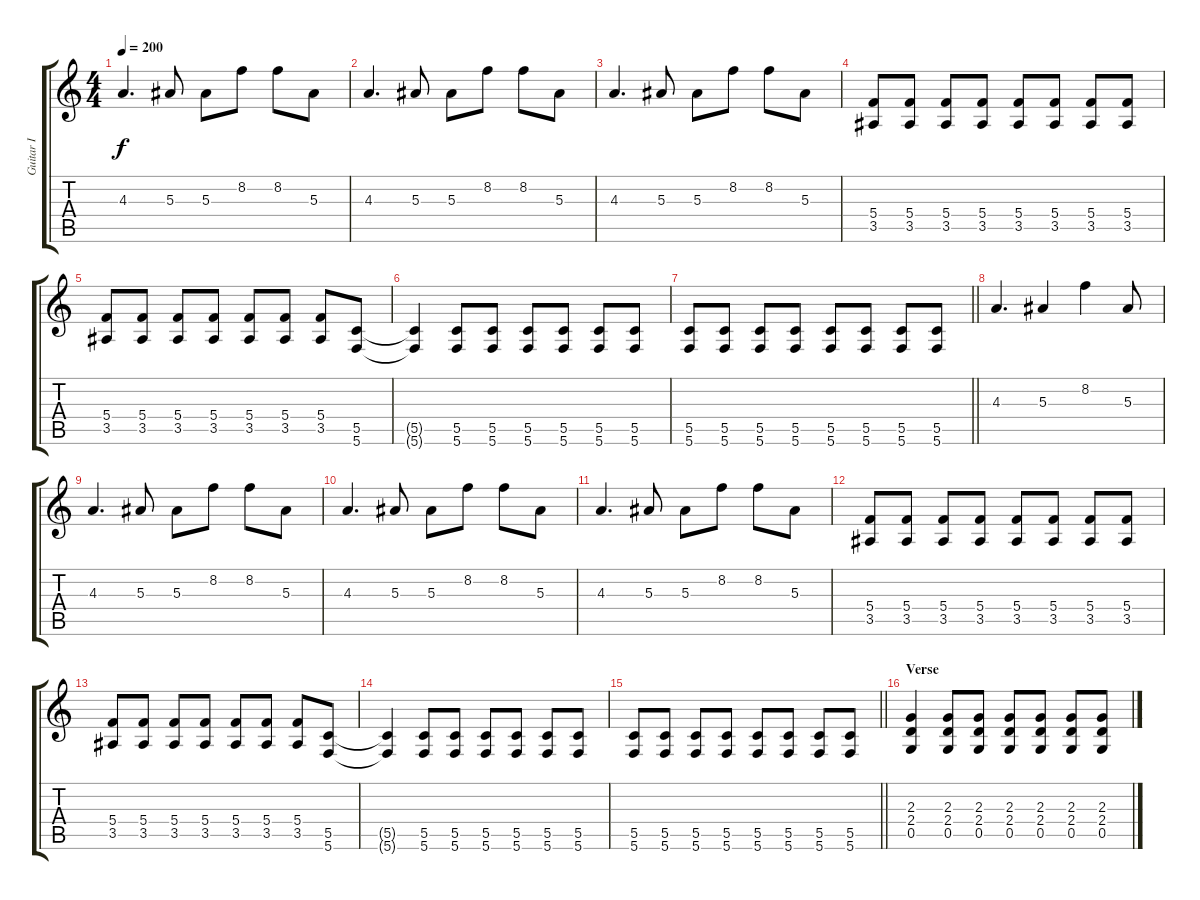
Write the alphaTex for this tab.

\track ("Guitar I" "Guitar I") {instrument distortionguitar}
\staff {score tabs}
\tuning (D4 A3 F3 C3 G2 C2) {hide}
\ts (4 4)
\tempo 200
\clef g2
\ks c
4.3.4{d dy f} 5.3.8 5.3.8 8.2.8 8.2.8 5.3.8 |
4.3.4{d} 5.3.8 5.3.8 8.2.8 8.2.8 5.3.8 |
4.3.4{d} 5.3.8 5.3.8 8.2.8 8.2.8 5.3.8 |
(5.4 3.5).8 (5.4 3.5).8 (5.4 3.5).8 (5.4 3.5).8 (5.4 3.5).8 (5.4 3.5).8 (5.4 3.5).8 (5.4 3.5).8 |
(5.4 3.5).8 (5.4 3.5).8 (5.4 3.5).8 (5.4 3.5).8 (5.4 3.5).8 (5.4 3.5).8 (5.4 3.5).8 (5.5 5.6).8 |
(5.5{t} 5.6{t}).4 (5.5 5.6).8 (5.5 5.6).8 (5.5 5.6).8 (5.5 5.6).8 (5.5 5.6).8 (5.5 5.6).8 |
\barLineRight lightlight
(5.5 5.6).8 (5.5 5.6).8 (5.5 5.6).8 (5.5 5.6).8 (5.5 5.6).8 (5.5 5.6).8 (5.5 5.6).8 (5.5 5.6).8 |
4.3.4{d} 5.3.4 8.2.4 5.3.8 |
4.3.4{d} 5.3.8 5.3.8 8.2.8 8.2.8 5.3.8 |
4.3.4{d} 5.3.8 5.3.8 8.2.8 8.2.8 5.3.8 |
4.3.4{d} 5.3.8 5.3.8 8.2.8 8.2.8 5.3.8 |
(5.4 3.5).8 (5.4 3.5).8 (5.4 3.5).8 (5.4 3.5).8 (5.4 3.5).8 (5.4 3.5).8 (5.4 3.5).8 (5.4 3.5).8 |
(5.4 3.5).8 (5.4 3.5).8 (5.4 3.5).8 (5.4 3.5).8 (5.4 3.5).8 (5.4 3.5).8 (5.4 3.5).8 (5.5 5.6).8 |
(5.5{t} 5.6{t}).4 (5.5 5.6).8 (5.5 5.6).8 (5.5 5.6).8 (5.5 5.6).8 (5.5 5.6).8 (5.5 5.6).8 |
\barLineRight lightlight
(5.5 5.6).8 (5.5 5.6).8 (5.5 5.6).8 (5.5 5.6).8 (5.5 5.6).8 (5.5 5.6).8 (5.5 5.6).8 (5.5 5.6).8 |
\section ("" "Verse")
(2.3 2.4 0.5).4 (2.3 2.4 0.5).8 (2.3 2.4 0.5).8 (2.3 2.4 0.5).8 (2.3 2.4 0.5).8 (2.3 2.4 0.5).8 (2.3 2.4 0.5).8
